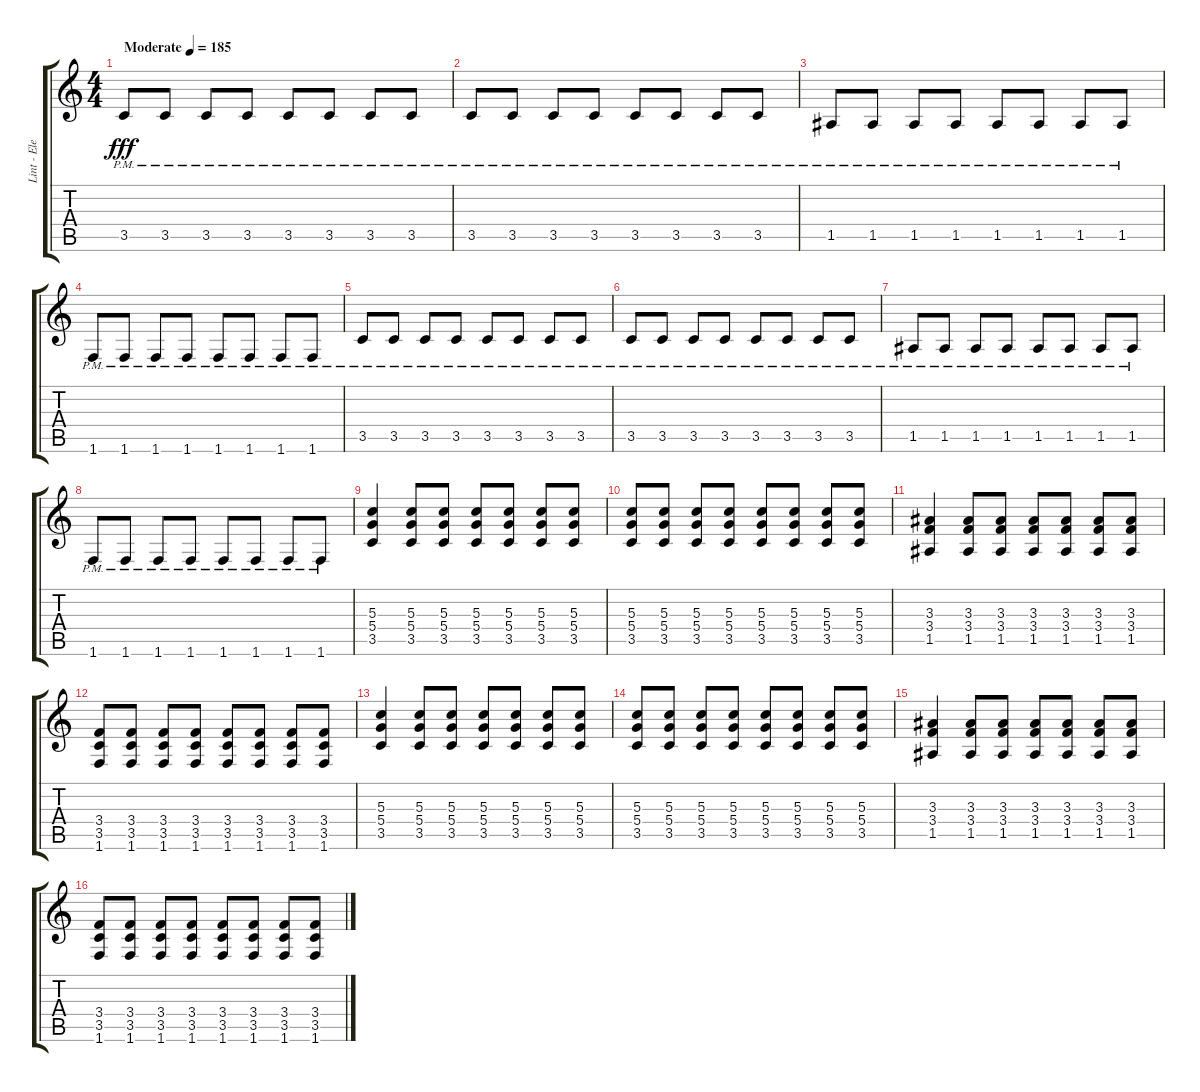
\track ("Lint - Elec. Guitar Rythm" "Lint - Ele") {instrument distortionguitar}
\staff {score tabs}
\tuning (E4 B3 G3 D3 A2 E2) {hide}
\ts (4 4)
\tempo (185 "Moderate")
\clef g2
\ks c
3.5{pm}.8{dy fff instrument distortionguitar} 3.5{pm}.8 3.5{pm}.8 3.5{pm}.8 3.5{pm}.8 3.5{pm}.8 3.5{pm}.8 3.5{pm}.8 |
3.5{pm}.8 3.5{pm}.8 3.5{pm}.8 3.5{pm}.8 3.5{pm}.8 3.5{pm}.8 3.5{pm}.8 3.5{pm}.8 |
1.5{pm}.8 1.5{pm}.8 1.5{pm}.8 1.5{pm}.8 1.5{pm}.8 1.5{pm}.8 1.5{pm}.8 1.5{pm}.8 |
1.6{pm}.8 1.6{pm}.8 1.6{pm}.8 1.6{pm}.8 1.6{pm}.8 1.6{pm}.8 1.6{pm}.8 1.6{pm}.8 |
3.5{pm}.8 3.5{pm}.8 3.5{pm}.8 3.5{pm}.8 3.5{pm}.8 3.5{pm}.8 3.5{pm}.8 3.5{pm}.8 |
3.5{pm}.8 3.5{pm}.8 3.5{pm}.8 3.5{pm}.8 3.5{pm}.8 3.5{pm}.8 3.5{pm}.8 3.5{pm}.8 |
1.5{pm}.8 1.5{pm}.8 1.5{pm}.8 1.5{pm}.8 1.5{pm}.8 1.5{pm}.8 1.5{pm}.8 1.5{pm}.8 |
1.6{pm}.8 1.6{pm}.8 1.6{pm}.8 1.6{pm}.8 1.6{pm}.8 1.6{pm}.8 1.6{pm}.8 1.6{pm}.8 |
(5.3 5.4 3.5).4 (5.3 5.4 3.5).8 (5.3 5.4 3.5).8 (5.3 5.4 3.5).8 (5.3 5.4 3.5).8 (5.3 5.4 3.5).8 (5.3 5.4 3.5).8 |
(5.3 5.4 3.5).8 (5.3 5.4 3.5).8 (5.3 5.4 3.5).8 (5.3 5.4 3.5).8 (5.3 5.4 3.5).8 (5.3 5.4 3.5).8 (5.3 5.4 3.5).8 (5.3 5.4 3.5).8 |
(3.3 3.4 1.5).4 (3.3 3.4 1.5).8 (3.3 3.4 1.5).8 (3.3 3.4 1.5).8 (3.3 3.4 1.5).8 (3.3 3.4 1.5).8 (3.3 3.4 1.5).8 |
(3.4 3.5 1.6).8 (3.4 3.5 1.6).8 (3.4 3.5 1.6).8 (3.4 3.5 1.6).8 (3.4 3.5 1.6).8 (3.4 3.5 1.6).8 (3.4 3.5 1.6).8 (3.4 3.5 1.6).8 |
(5.3 5.4 3.5).4 (5.3 5.4 3.5).8 (5.3 5.4 3.5).8 (5.3 5.4 3.5).8 (5.3 5.4 3.5).8 (5.3 5.4 3.5).8 (5.3 5.4 3.5).8 |
(5.3 5.4 3.5).8 (5.3 5.4 3.5).8 (5.3 5.4 3.5).8 (5.3 5.4 3.5).8 (5.3 5.4 3.5).8 (5.3 5.4 3.5).8 (5.3 5.4 3.5).8 (5.3 5.4 3.5).8 |
(3.3 3.4 1.5).4 (3.3 3.4 1.5).8 (3.3 3.4 1.5).8 (3.3 3.4 1.5).8 (3.3 3.4 1.5).8 (3.3 3.4 1.5).8 (3.3 3.4 1.5).8 |
(3.4 3.5 1.6).8 (3.4 3.5 1.6).8 (3.4 3.5 1.6).8 (3.4 3.5 1.6).8 (3.4 3.5 1.6).8 (3.4 3.5 1.6).8 (3.4 3.5 1.6).8 (3.4 3.5 1.6).8
